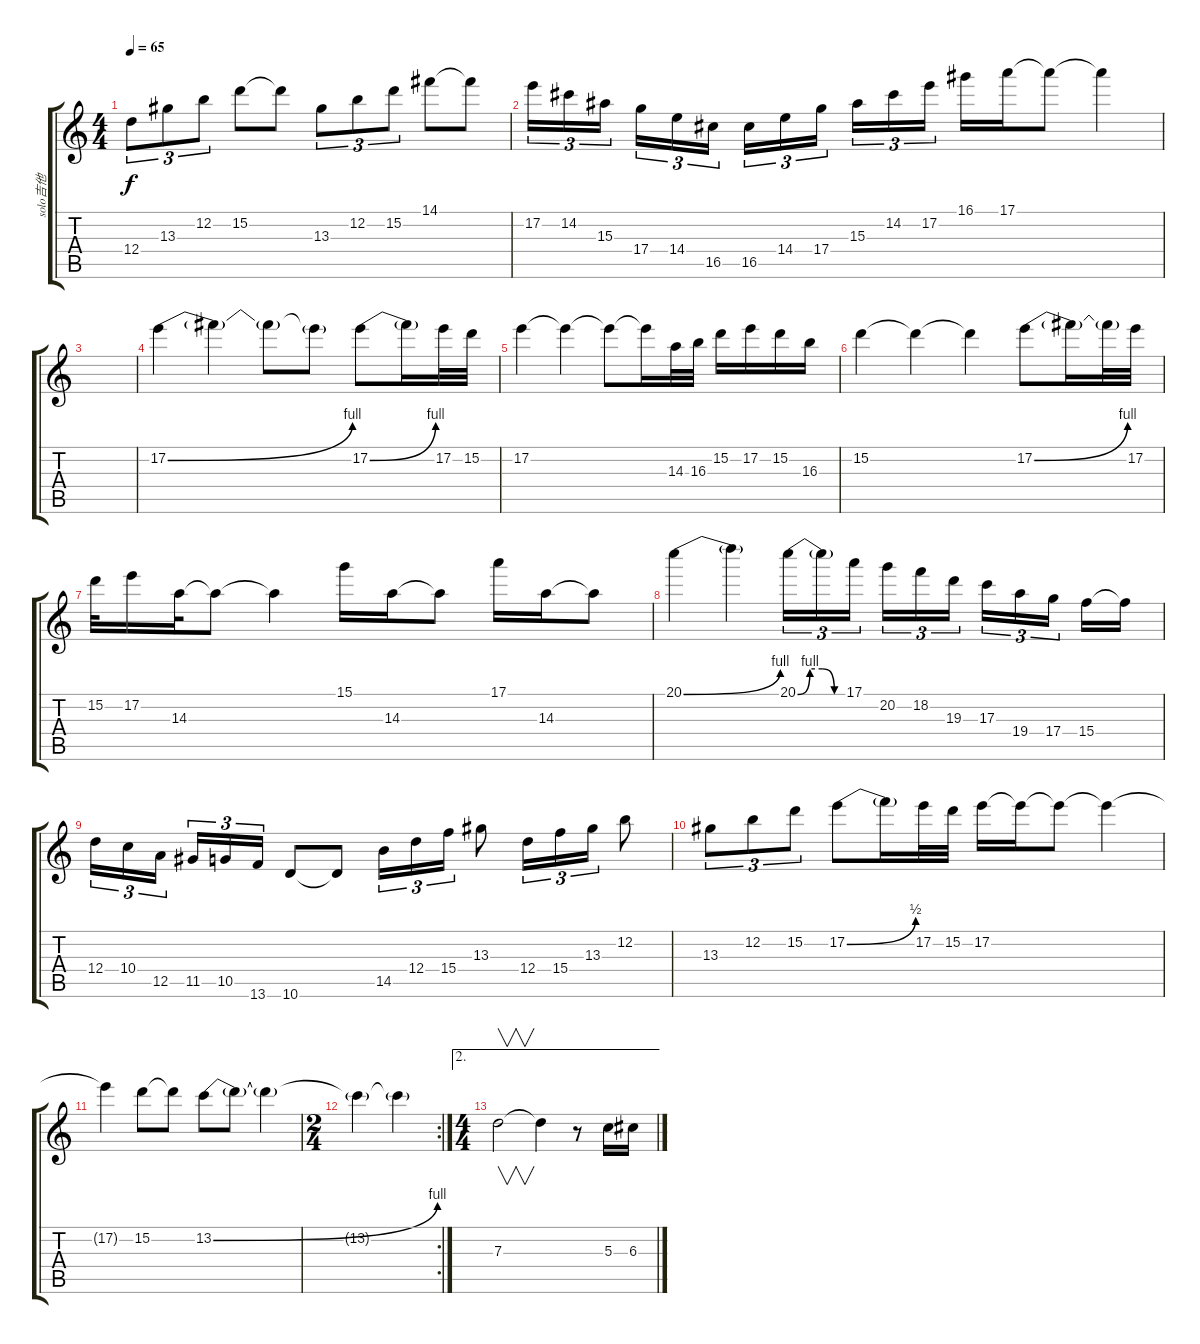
\track ("solo吉他" "solo吉他") {instrument distortionguitar}
\staff {score tabs}
\tuning (E4 B3 G3 D3 A2 E2) {hide}
\ts (4 4)
\tempo 65
\clef g2
\ks c
12.4.8{tu (3 2) dy f} 13.3.8{tu (3 2)} 12.2.8{tu (3 2)} 15.2.8 15.2{t}.8 13.3.8{tu (3 2)} 12.2.8{tu (3 2)} 15.2.8{tu (3 2)} 14.1.8 14.1{t}.8 |
17.2.16{tu (3 2)} 14.2.16{tu (3 2)} 15.3.16{tu (3 2)} 17.4.16{tu (3 2)} 14.4.16{tu (3 2)} 16.5.16{tu (3 2)} 16.5.16{tu (3 2)} 14.4.16{tu (3 2)} 17.4.16{tu (3 2)} 15.3.16{tu (3 2)} 14.2.16{tu (3 2)} 17.2.16{tu (3 2)} 16.1.16 17.1.16 17.1{t}.8 17.1{t}.4 |
|
17.2{be (bend 0 0 60 4)}.4 17.2{t}.4 17.2{t}.8 17.2{t}.8 17.2{be (bend 0 0 60 4)}.8 17.2{t}.16 17.2.32 15.2.32 |
17.2.4 17.2{t}.4 17.2{t}.8 17.2{t}.16 14.3.32 16.3.32 15.2.16 17.2.16 15.2.16 16.3.16 |
15.2.4 15.2{t}.4 15.2{t}.4 17.2{be (bend 0 0 60 4)}.8 17.2{t}.16 17.2{t}.32 17.2.32 |
15.2.32 17.2.16 14.3.32 14.3{t}.8 14.3{t}.4 15.1.16 14.3.16 14.3{t}.8 17.1.16 14.3.16 14.3{t}.8 |
20.1{be (bend 0 0 60 4)}.4 20.1{t}.4 20.1{be (custom 0 0 15 4 30 4 45 0 60 0)}.16{tu (3 2)} 20.1{t}.16{tu (3 2)} 17.1.16{tu (3 2)} 20.2.16{tu (3 2)} 18.2.16{tu (3 2)} 19.3.16{tu (3 2)} 17.3.16{tu (3 2)} 19.4.16{tu (3 2)} 17.4.16{tu (3 2)} 15.4.16 15.4{t}.16 |
12.4.16{tu (3 2)} 10.4.16{tu (3 2)} 12.5.16{tu (3 2)} 11.5.16{tu (3 2)} 10.5.16{tu (3 2)} 13.6.16{tu (3 2)} 10.6.8 10.6{t}.8 14.5.16{tu (3 2)} 12.4.16{tu (3 2)} 15.4.16{tu (3 2)} 13.3.8 12.4.16{tu (3 2)} 15.4.16{tu (3 2)} 13.3.16{tu (3 2)} 12.2.8 |
13.3.8{tu (3 2)} 12.2.8{tu (3 2)} 15.2.8{tu (3 2)} 17.2{be (bend 0 0 60 2)}.8 17.2{t}.16 17.2.32 15.2.32 17.2.16 17.2{t}.16 17.2{t}.8 17.2{t}.4 |
17.2{t}.4 15.2.8 15.2{t}.8 13.2{be (bend 0 0 60 4)}.8 13.2{t}.8 13.2{t}.4 |
\rc 2
\ts (2 4)
13.2{t}.4 13.2{t}.4 |
\ae 2
\ts (4 4)
7.3.2{v} 7.3{t}.4 r.8 5.3.16 6.3.16
